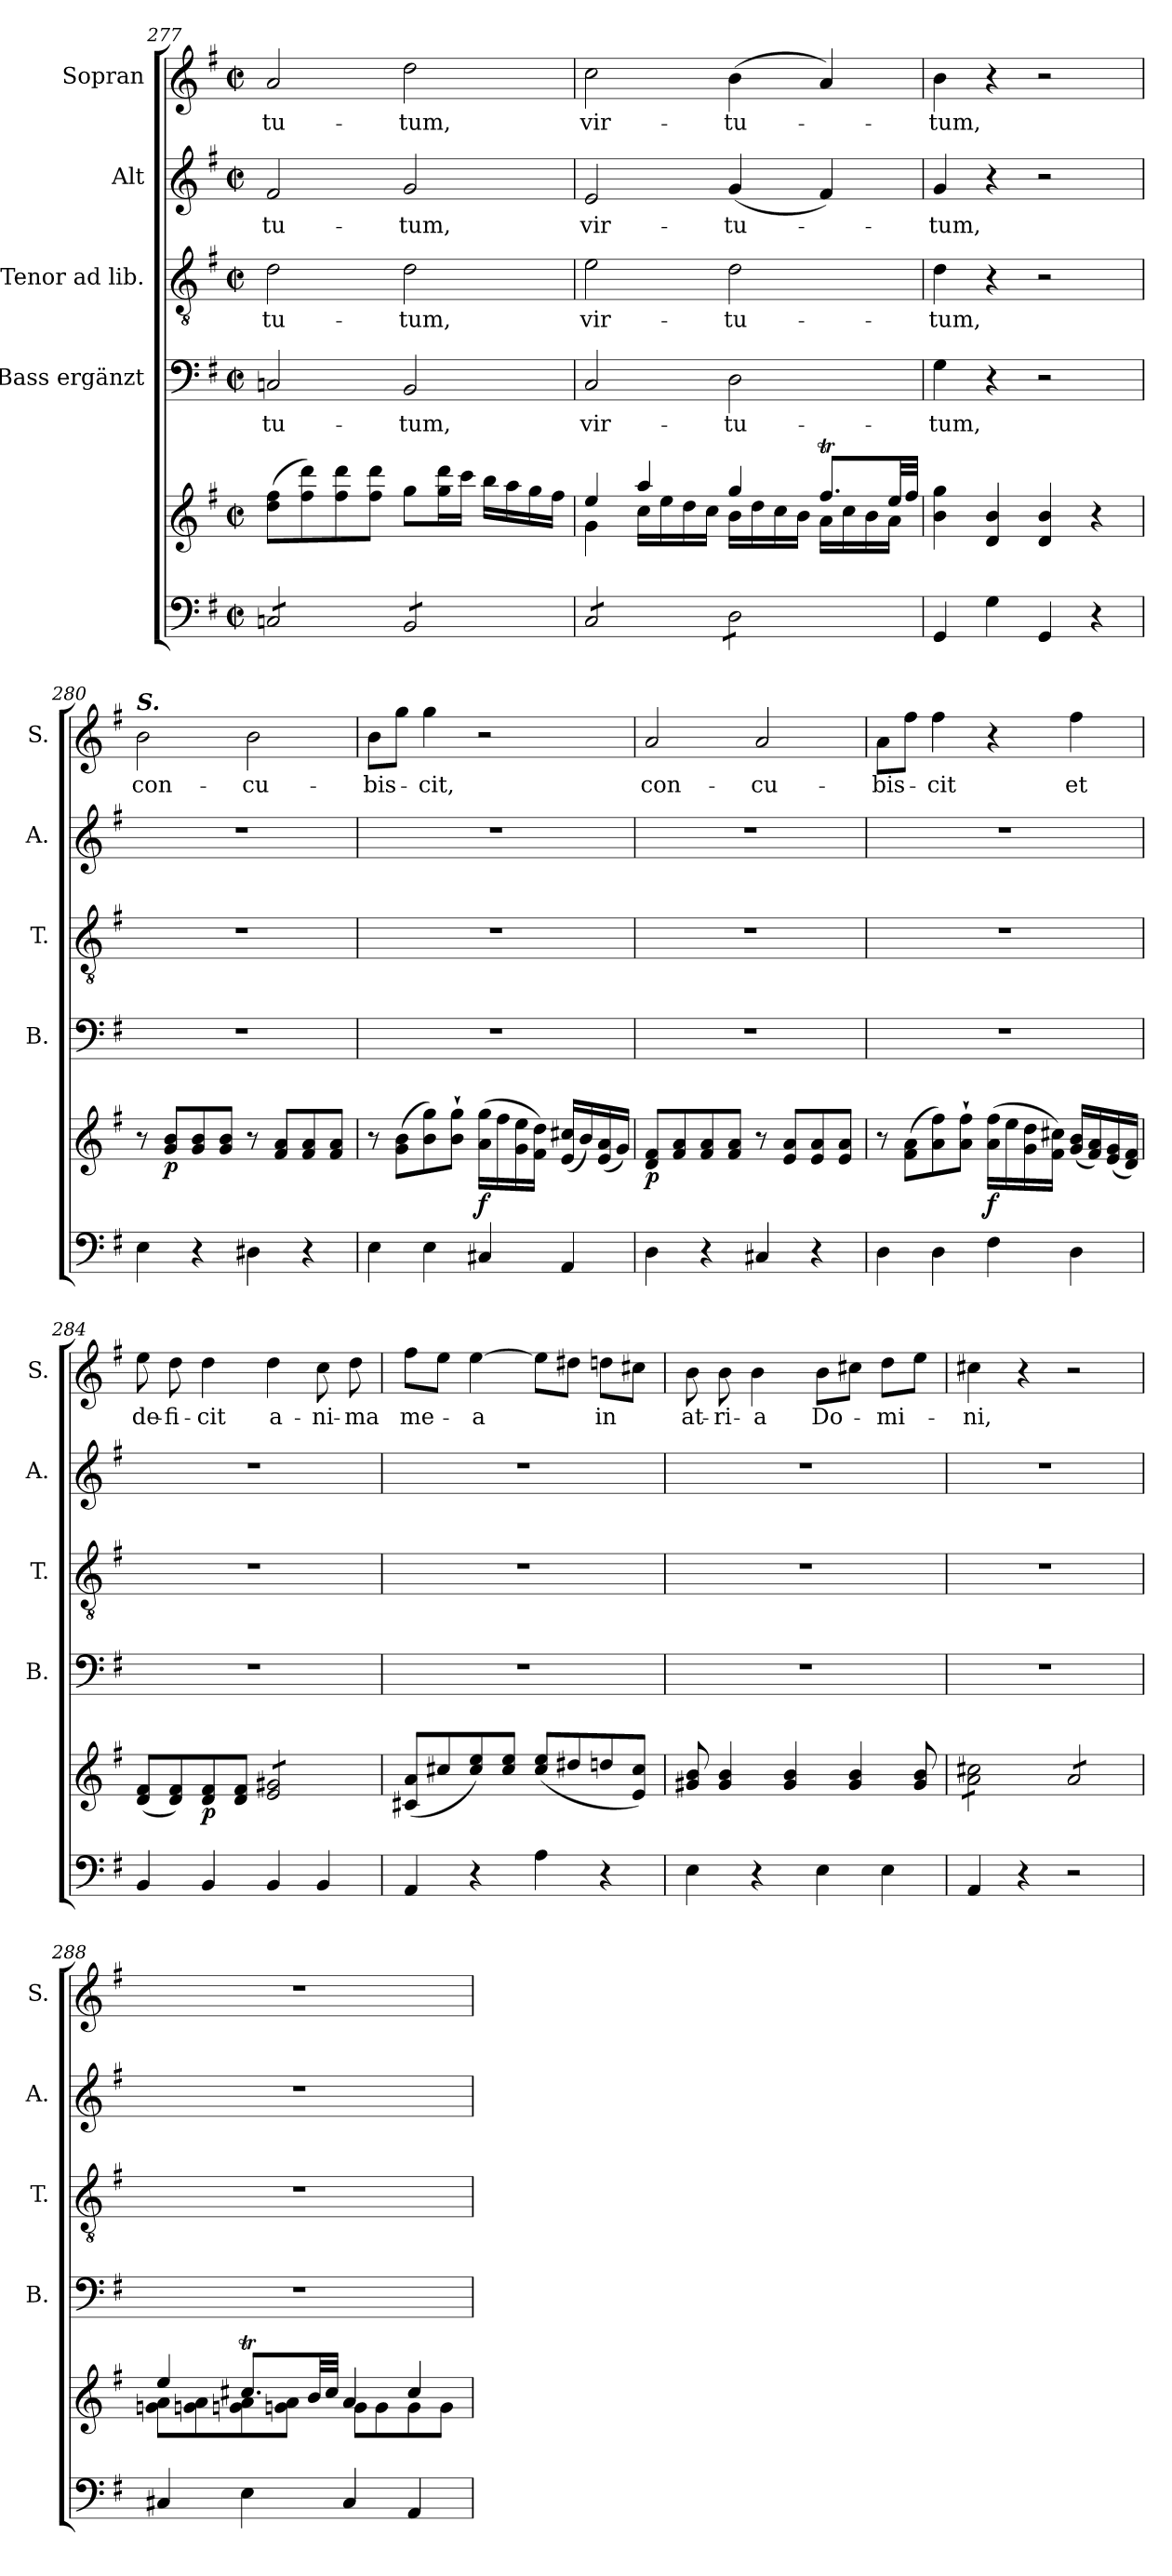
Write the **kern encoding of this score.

**kern	**kern	**dynam	**kern	**text	**kern	**text	**kern	**text	**kern	**text
*part5	*part5	*part5	*part4	*part4	*part3	*part3	*part2	*part2	*part1	*part1
*staff6	*staff5	*staff5/6	*staff4	*staff4	*staff3	*staff3	*staff2	*staff2	*staff1	*staff1
*	*	*	*I"Bass ergänzt	*	*I"Tenor ad lib.	*	*I"Alt	*	*I"Sopran	*
*	*	*	*I'B.	*	*I'T.	*	*I'A.	*	*I'S.	*
*clefF4	*clefG2	*	*clefF4	*	*clefGv2	*	*clefG2	*	*clefG2	*
*k[f#]	*k[f#]	*	*k[f#]	*	*k[f#]	*	*k[f#]	*	*k[f#]	*
*G:	*G:	*	*G:	*	*G:	*	*G:	*	*G:	*
*M2/2	*M2/2	*	*M2/2	*	*M2/2	*	*M2/2	*	*M2/2	*
*met(c|)	*met(c|)	*	*met(c|)	*	*met(c|)	*	*met(c|)	*	*met(c|)	*
=277	=277	=277	=277	=277	=277	=277	=277	=277	=277	=277
!	!	!	!	!LO:LY:b	!	!LO:LY:b	!	!LO:LY:b	!	!LO:LY:b
*tremolo	*	*	*	*	*	*	*	*	*	*
8Cn/L	(>8dd\ 8ff#\L	.	2Cn/	-tu-	2d\	-tu-	2f#/	-tu-	2a/	-tu-
8Cn/	8ff#\ 8ddd\)	.	.	.	.	.	.	.	.	.
8Cn/	8ff#\ 8ddd\	.	.	.	.	.	.	.	.	.
8Cn/J	8ff#\ 8ddd\J	.	.	.	.	.	.	.	.	.
!	!	!	!	!LO:LY:b	!	!LO:LY:b	!	!LO:LY:b	!	!LO:LY:b
8BB/L	8gg\L	.	2BB/	-tum,	2d\	-tum,	2g/	-tum,	2dd\	-tum,
8BB/	16gg\ 16ddd\L	.	.	.	.	.	.	.	.	.
.	16ccc\JJ	.	.	.	.	.	.	.	.	.
8BB/	16bb\LL	.	.	.	.	.	.	.	.	.
.	16aa\	.	.	.	.	.	.	.	.	.
8BB/J	16gg\	.	.	.	.	.	.	.	.	.
.	16ff#\JJ	.	.	.	.	.	.	.	.	.
!!LO:PB:g=z
=278	=278	=278	=278	=278	=278	=278	=278	=278	=278	=278
*	*^	*	*	*	*	*	*	*	*	*
!	!	!	!	!	!LO:LY:b	!	!LO:LY:b	!	!LO:LY:b	!	!LO:LY:b
8C/L	4ee/	4g\	.	2C/	vir-	2e\	vir-	2e/	vir-	2cc\	vir-
8C/	.	.	.	.	.	.	.	.	.	.	.
8C/	4aa/	16cc\LL	.	.	.	.	.	.	.	.	.
.	.	16ee\	.	.	.	.	.	.	.	.	.
8C/J	.	16dd\	.	.	.	.	.	.	.	.	.
.	.	16cc\JJ	.	.	.	.	.	.	.	.	.
!	!	!	!	!	!LO:LY:b	!	!LO:LY:b	!	!LO:LY:b	!	!LO:LY:b
8D\L	4gg/	16b\LL	.	2D\	-tu-	2d\	-tu-	(<4g/	-tu-	(>4b\	-tu-
.	.	16dd\	.	.	.	.	.	.	.	.	.
8D\	.	16cc\	.	.	.	.	.	.	.	.	.
.	.	16b\JJ	.	.	.	.	.	.	.	.	.
8D\	8.ff#t/L	16a\LL	.	.	.	.	.	4f#/)	.	4a/)	.
.	.	16cc\	.	.	.	.	.	.	.	.	.
8D\J	.	16b\	.	.	.	.	.	.	.	.	.
*Xtremolo	*	*	*	*	*	*	*	*	*	*	*
.	32ee/LL	16a\JJ	.	.	.	.	.	.	.	.	.
.	32ff#/JJJ	.	.	.	.	.	.	.	.	.	.
*	*v	*v	*	*	*	*	*	*	*	*	*
=279	=279	=279	=279	=279	=279	=279	=279	=279	=279	=279
!	!	!	!	!LO:LY:b	!	!LO:LY:b	!	!LO:LY:b	!	!LO:LY:b
4GG/	4b\ 4gg\	.	4G\	-tum,	4d\	-tum,	4g/	-tum,	4b\	-tum,
4G\	4d/ 4b/	.	4r	.	4r	.	4r	.	4r	.
4GG/	4d/ 4b/	.	2r	.	2r	.	2r	.	2r	.
4r	4r	.	.	.	.	.	.	.	.	.
=280	=280	=280	=280	=280	=280	=280	=280	=280	=280	=280
!	!	!	!	!	!	!	!	!	!LO:TX:a:Bi:t=S.	!
!	!	!	!	!	!	!	!	!	!	!LO:LY:b
4E\	8r	.	1r	.	1r	.	1r	.	2b\	con-
!	!	!LO:DY:b	!	!	!	!	!	!	!	!
.	8g/ 8b/L	p	.	.	.	.	.	.	.	.
4r	8g/ 8b/	.	.	.	.	.	.	.	.	.
.	8g/ 8b/J	.	.	.	.	.	.	.	.	.
!	!	!	!	!	!	!	!	!	!	!LO:LY:b
4D#X\	8r	.	.	.	.	.	.	.	2b\	-cu-
.	8f#/ 8a/L	.	.	.	.	.	.	.	.	.
4r	8f#/ 8a/	.	.	.	.	.	.	.	.	.
.	8f#/ 8a/J	.	.	.	.	.	.	.	.	.
=281	=281	=281	=281	=281	=281	=281	=281	=281	=281	=281
!	!	!	!	!	!	!	!	!	!	!LO:LY:b
4E\	8r	.	1r	.	1r	.	1r	.	8b\L	-bis-
.	(>8g\ 8b\L	.	.	.	.	.	.	.	8gg\J	.
!	!	!	!	!	!	!	!	!	!	!LO:LY:b
4E\	8b\ 8gg\)	.	.	.	.	.	.	.	4gg\	-cit,
.	8b\`> 8gg\`>J	.	.	.	.	.	.	.	.	.
!	!	!LO:DY:b	!	!	!	!	!	!	!	!
4C#X/	(>16a\ 16gg\LL	f	.	.	.	.	.	.	2r	.
.	16ff#\	.	.	.	.	.	.	.	.	.
.	16g\ 16ee\	.	.	.	.	.	.	.	.	.
.	16f#\ 16dd\JJ)	.	.	.	.	.	.	.	.	.
4AA/	(<16e/ 16cc#X/LL	.	.	.	.	.	.	.	.	.
.	16b/)	.	.	.	.	.	.	.	.	.
.	(<16e/ 16a/	.	.	.	.	.	.	.	.	.
.	16g/JJ)	.	.	.	.	.	.	.	.	.
!!LO:LB:g=z
=282	=282	=282	=282	=282	=282	=282	=282	=282	=282	=282
!	!	!LO:DY:b	!	!	!	!	!	!	!	!LO:LY:b
4D\	8d/ 8f#/L	p	1r	.	1r	.	1r	.	2a/	con-
.	8f#/ 8a/	.	.	.	.	.	.	.	.	.
4r	8f#/ 8a/	.	.	.	.	.	.	.	.	.
.	8f#/ 8a/J	.	.	.	.	.	.	.	.	.
!	!	!	!	!	!	!	!	!	!	!LO:LY:b
4C#X/	8r	.	.	.	.	.	.	.	2a/	-cu-
.	8e/ 8a/L	.	.	.	.	.	.	.	.	.
4r	8e/ 8a/	.	.	.	.	.	.	.	.	.
.	8e/ 8a/J	.	.	.	.	.	.	.	.	.
=283	=283	=283	=283	=283	=283	=283	=283	=283	=283	=283
!	!	!	!	!	!	!	!	!	!	!LO:LY:b
4D\	8r	.	1r	.	1r	.	1r	.	8a\L	-bis-
.	(>8f#\ 8a\L	.	.	.	.	.	.	.	8ff#\J	.
!	!	!	!	!	!	!	!	!	!	!LO:LY:b
4D\	8a\ 8ff#\)	.	.	.	.	.	.	.	4ff#\	-cit
.	8a\`> 8ff#\`>J	.	.	.	.	.	.	.	.	.
!	!	!LO:DY:b	!	!	!	!	!	!	!	!
4F#\	(>16a\ 16ff#\LL	f	.	.	.	.	.	.	4r	.
.	16ee\	.	.	.	.	.	.	.	.	.
.	16g\ 16dd\	.	.	.	.	.	.	.	.	.
.	16f#\ 16cc#X\JJ)	.	.	.	.	.	.	.	.	.
!	!	!	!	!	!	!	!	!	!	!LO:LY:b
4D\	(<16g/ 16b/LL	.	.	.	.	.	.	.	4ff#\	et
.	16f#/ 16a/)	.	.	.	.	.	.	.	.	.
.	(<16e/ 16g/	.	.	.	.	.	.	.	.	.
.	16d/ 16f#/JJ)	.	.	.	.	.	.	.	.	.
=284	=284	=284	=284	=284	=284	=284	=284	=284	=284	=284
!	!	!	!	!	!	!	!	!	!	!LO:LY:b
4BB/	(<8d/ 8f#/L	.	1r	.	1r	.	1r	.	8ee\	de-
!	!	!	!	!	!	!	!	!	!	!LO:LY:b
.	8d/ 8f#/)	.	.	.	.	.	.	.	8dd\	-fi-
!	!	!LO:DY:b	!	!	!	!	!	!	!	!LO:LY:b
4BB/	8d/ 8f#/	p	.	.	.	.	.	.	4dd\	-cit
.	8d/ 8f#/J	.	.	.	.	.	.	.	.	.
!	!	!	!	!	!	!	!	!	!	!LO:LY:b
*	*tremolo	*	*	*	*	*	*	*	*	*
4BB/	8e/ 8g#X/L	.	.	.	.	.	.	.	4dd\	a-
.	8e/ 8g#X/	.	.	.	.	.	.	.	.	.
!	!	!	!	!	!	!	!	!	!	!LO:LY:b
4BB/	8e/ 8g#X/	.	.	.	.	.	.	.	8cc\	-ni-
!	!	!	!	!	!	!	!	!	!	!LO:LY:b
.	8e/ 8g#X/J	.	.	.	.	.	.	.	8dd\	-ma
*	*Xtremolo	*	*	*	*	*	*	*	*	*
=285	=285	=285	=285	=285	=285	=285	=285	=285	=285	=285
!	!	!	!	!	!	!	!	!	!	!LO:LY:b
4AA/	(<8c#X/ 8a/L	.	1r	.	1r	.	1r	.	8ff#\L	me-
.	8cc#X/	.	.	.	.	.	.	.	8ee\J	.
!	!	!	!	!	!	!	!	!	!	!LO:LY:b
4r	8cc#/ 8ee/)	.	.	.	.	.	.	.	[4ee\	-a
.	8cc#/ 8ee/J	.	.	.	.	.	.	.	.	.
4A\	(<8cc#/ 8ee/L	.	.	.	.	.	.	.	8ee\L]	.
.	8dd#X/	.	.	.	.	.	.	.	8dd#X\J	.
!	!	!	!	!	!	!	!	!	!	!LO:LY:b
4r	8ddn/	.	.	.	.	.	.	.	8ddn\L	in
.	8e/ 8cc#/J)	.	.	.	.	.	.	.	8cc#X\J	.
!!LO:PB:g=z
=286	=286	=286	=286	=286	=286	=286	=286	=286	=286	=286
!	!	!	!	!	!	!	!	!	!	!LO:LY:b
4E\	8g#X/ 8b/	.	1r	.	1r	.	1r	.	8b\	at-
!	!	!	!	!	!	!	!	!	!	!LO:LY:b
.	4g#/ 4b/	.	.	.	.	.	.	.	8b\	-ri-
!	!	!	!	!	!	!	!	!	!	!LO:LY:b
4r	.	.	.	.	.	.	.	.	4b\	-a
.	4g#/ 4b/	.	.	.	.	.	.	.	.	.
!	!	!	!	!	!	!	!	!	!	!LO:LY:b
4E\	.	.	.	.	.	.	.	.	8b\L	Do-
.	4g#/ 4b/	.	.	.	.	.	.	.	8cc#X\J	.
!	!	!	!	!	!	!	!	!	!	!LO:LY:b
4E\	.	.	.	.	.	.	.	.	8dd\L	-mi-
.	8g#/ 8b/	.	.	.	.	.	.	.	8ee\J	.
=287	=287	=287	=287	=287	=287	=287	=287	=287	=287	=287
!	!	!	!	!	!	!	!	!	!	!LO:LY:b
*	*tremolo	*	*	*	*	*	*	*	*	*
4AA/	8a\ 8cc#X\L	.	1r	.	1r	.	1r	.	4cc#X\	-ni,
.	8a\ 8cc#X\	.	.	.	.	.	.	.	.	.
4r	8a\ 8cc#X\	.	.	.	.	.	.	.	4r	.
.	8a\ 8cc#X\J	.	.	.	.	.	.	.	.	.
2r	8a/L	.	.	.	.	.	.	.	2r	.
.	8a/	.	.	.	.	.	.	.	.	.
.	8a/	.	.	.	.	.	.	.	.	.
.	8a/J	.	.	.	.	.	.	.	.	.
=288	=288	=288	=288	=288	=288	=288	=288	=288	=288	=288
*	*^	*	*	*	*	*	*	*	*	*
4C#X/	4ee/	8gn\ 8a\L	.	1r	.	1r	.	1r	.	1r	.
.	.	8gn\ 8a\	.	.	.	.	.	.	.	.	.
4E\	8.cc#Xt/L	8gn\ 8a\	.	.	.	.	.	.	.	.	.
.	.	8gn\ 8a\J	.	.	.	.	.	.	.	.	.
*	*Xtremolo	*	*	*	*	*	*	*	*	*	*
.	32b/LL	.	.	.	.	.	.	.	.	.	.
.	32cc#/JJJ	.	.	.	.	.	.	.	.	.	.
*	*tremolo	*	*	*	*	*	*	*	*	*	*
4C#/	4a/	8g\L	.	.	.	.	.	.	.	.	.
.	.	8g\	.	.	.	.	.	.	.	.	.
4AA/	4cc#/	8g\	.	.	.	.	.	.	.	.	.
.	.	8g\J	.	.	.	.	.	.	.	.	.
*	*Xtremolo	*	*	*	*	*	*	*	*	*	*
*	*v	*v	*	*	*	*	*	*	*	*	*
=	=	=	=	=	=	=	=	=	=	=
*-	*-	*-	*-	*-	*-	*-	*-	*-	*-	*-
